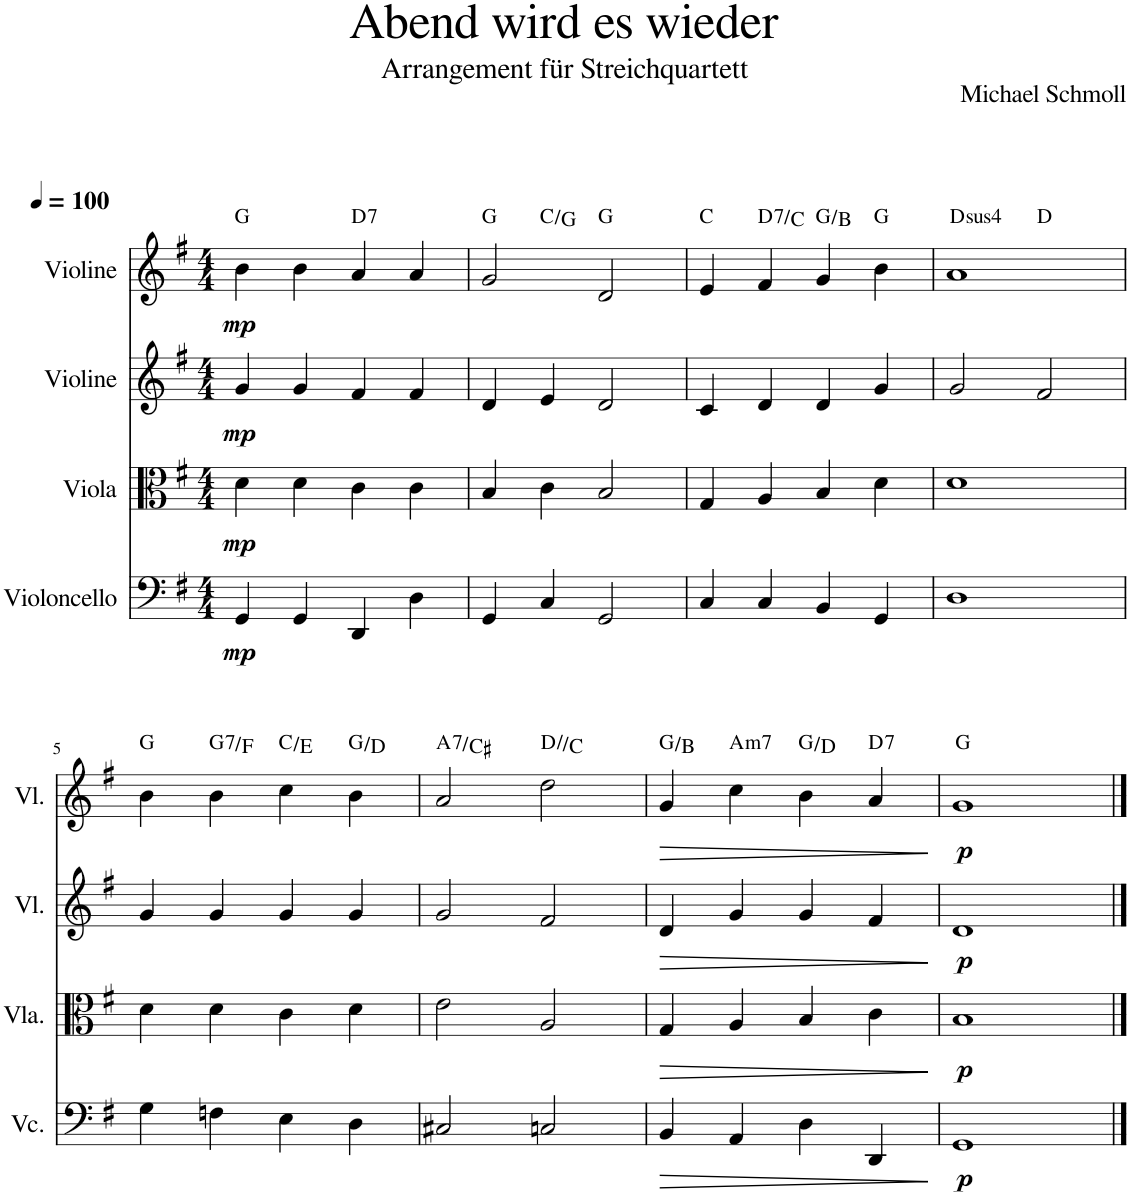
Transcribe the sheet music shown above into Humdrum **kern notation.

**kern	**dynam	**kern	**dynam	**kern	**dynam	**kern	**dynam	**harte
*part4	*part4	*part3	*part3	*part2	*part2	*part1	*part1	*part1
*staff4	*staff4	*staff3	*staff3	*staff2	*staff2	*staff1	*staff1	*
*I"Violoncello	*	*I"Viola	*	*I"Violine	*	*I"Violine	*	*
*I'Vc.	*	*I'Vla.	*	*I'Vl.	*	*I'Vl.	*	*
*clefF4	*	*clefC3	*	*clefG2	*	*clefG2	*	*
*k[f#]	*	*k[f#]	*	*k[f#]	*	*k[f#]	*	*
*M4/4	*	*M4/4	*	*M4/4	*	*M4/4	*	*
*MM100	*	*MM100	*	*MM100	*	*MM100	*	*
=1	=1	=1	=1	=1	=1	=1	=1	=1
!	!LO:DY:b	!	!LO:DY:b	!	!LO:DY:b	!	!LO:DY:b	!
4GG/	mp	4d\	mp	4g/	mp	4b\	mp	G:maj
4GG/	.	4d\	.	4g/	.	4b\	.	.
!	!	!	!	!	!	!	!	!LO:H:kt=7
4DD/	.	4c\	.	4f#/	.	4a/	.	D:7
4D\	.	4c\	.	4f#/	.	4a/	.	.
=2	=2	=2	=2	=2	=2	=2	=2	=2
*	*	*	*	*	*	*^	*	*
4GG/	.	4B/	.	4d/	.	2g/	4ryy	.	G:maj
4C/	.	4c\	.	4e/	.	.	2.ryy	.	C:maj/5
2GG/	.	2B/	.	2d/	.	2d/	.	.	G:maj
*	*	*	*	*	*	*v	*v	*	*
=3	=3	=3	=3	=3	=3	=3	=3	=3
4C/	.	4G/	.	4c/	.	4e/	.	C:maj
!	!	!	!	!	!	!	!	!LO:H:kt=7
4C/	.	4A/	.	4d/	.	4f#/	.	D:7/b7
4BB/	.	4B/	.	4d/	.	4g/	.	G:maj/3
4GG/	.	4d\	.	4g/	.	4b\	.	G:maj
=4	=4	=4	=4	=4	=4	=4	=4	=4
!	!	!	!	!	!	!	!	!LO:H:kt=4
*	*	*	*	*	*	*^	*	*
1D	.	1d	.	2g/	.	1a	2ryy	.	D:sus4
.	.	.	.	2f#/	.	.	2ryy	.	D:maj
*	*	*	*	*	*	*v	*v	*	*
!!LO:LB:g=z
=5	=5	=5	=5	=5	=5	=5	=5	=5
4G\	.	4d\	.	4g/	.	4b\	.	G:maj
!	!	!	!	!	!	!	!	!LO:H:kt=7
4Fn\	.	4d\	.	4g/	.	4b\	.	G:7/b7
4E\	.	4c\	.	4g/	.	4cc\	.	C:maj/3
4D\	.	4d\	.	4g/	.	4b\	.	G:maj/5
=6	=6	=6	=6	=6	=6	=6	=6	=6
!	!	!	!	!	!	!	!	!LO:H:kt=7
2C#X/	.	2e\	.	2g/	.	2a/	.	A:7/3
2Cn/	.	2A/	.	2f#/	.	2dd\	.	D:maj/b7
=7	=7	=7	=7	=7	=7	=7	=7	=7
!	!LO:HP:b	!	!LO:HP:b	!	!LO:HP:b	!	!LO:HP:b	!
4BB/	>	4G/	>	4d/	>	4g/	>	G:maj/3
!	!	!	!	!	!	!	!	!LO:H:kt=m7
4AA/	.	4A/	.	4g/	.	4cc\	.	A:min7
4D\	.	4B/	.	4g/	.	4b\	.	G:maj/5
!	!	!	!	!	!	!	!	!LO:H:kt=7
4DD/	.	4c\	.	4f#/	.	4a/	.	D:7
.	]	.	]	.	]	.	]	.
=8	=8	=8	=8	=8	=8	=8	=8	=8
!	!LO:DY:b	!	!LO:DY:b	!	!LO:DY:b	!	!LO:DY:b	!
1GG	p	1B	p	1d	p	1g	p	G:maj
==	==	==	==	==	==	==	==	==
*-	*-	*-	*-	*-	*-	*-	*-	*-
